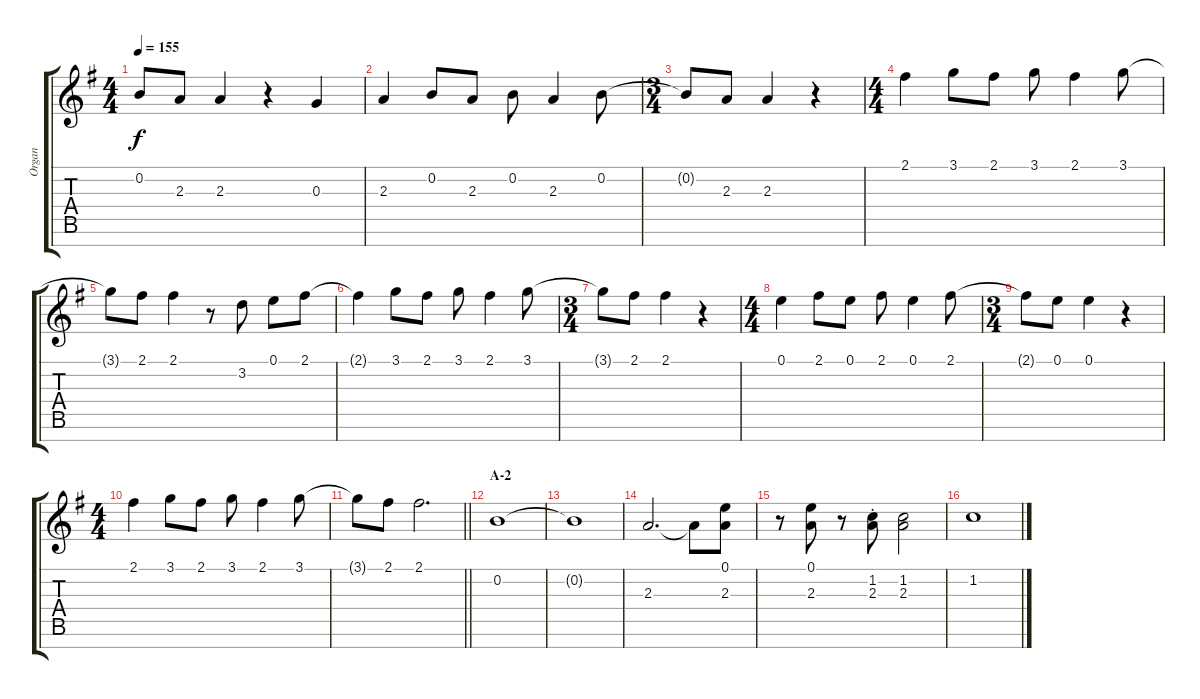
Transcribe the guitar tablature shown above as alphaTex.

\track ("Organ" "Organ") {instrument drawbarorgan}
\staff {score tabs}
\tuning (E5 B4 G4 D4 A3 E3 B2) {hide}
\ts (4 4)
\tempo 155
\clef g2
\ks g
0.2{t}.8{dy f} 2.3.8 2.3.4 r.4 0.3.4 |
2.3.4 0.2.8 2.3.8 0.2.8 2.3.4 0.2.8 |
\ts (3 4)
0.2{t}.8 2.3.8 2.3.4 r.4 |
\ts (4 4)
2.1.4 3.1.8 2.1.8 3.1.8 2.1.4 3.1.8 |
3.1{t}.8 2.1.8 2.1.4 r.8 3.2.8 0.1.8 2.1.8 |
2.1{t}.4 3.1.8 2.1.8 3.1.8 2.1.4 3.1.8 |
\ts (3 4)
3.1{t}.8 2.1.8 2.1.4 r.4 |
\ts (4 4)
0.1.4 2.1.8 0.1.8 2.1.8 0.1.4 2.1.8 |
\ts (3 4)
2.1{t}.8 0.1.8 0.1.4 r.4 |
\ts (4 4)
2.1.4 3.1.8 2.1.8 3.1.8 2.1.4 3.1.8 |
\barLineRight lightlight
3.1{t}.8 2.1.8 2.1.2{d} |
\section ("" "A-2")
0.2.1 |
0.2{t}.1 |
2.3.2{d} 2.3{t}.8 (0.1 2.3).8 |
r.8 (0.1 2.3).8 r.8 (1.2{st} 2.3{st}).8 (1.2 2.3).2 |
1.2.1
